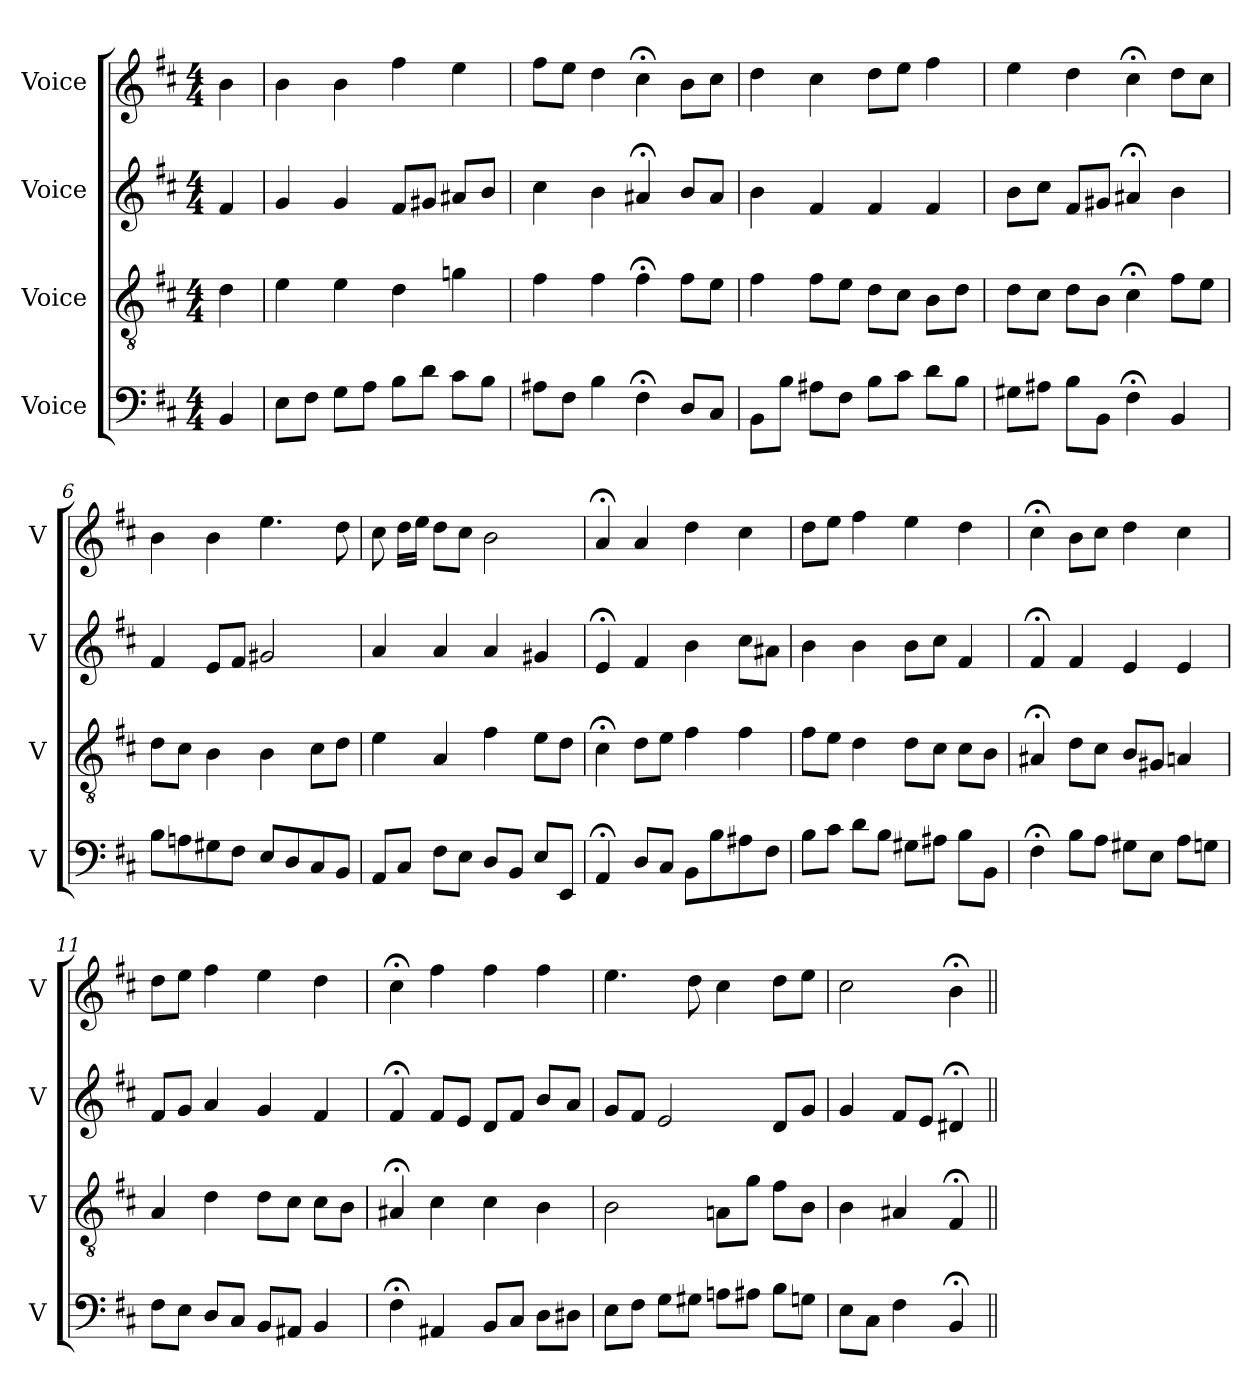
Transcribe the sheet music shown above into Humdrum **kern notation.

**kern	**kern	**kern	**kern
*part4	*part3	*part2	*part1
*staff4	*staff3	*staff2	*staff1
*I"Voice	*I"Voice	*I"Voice	*I"Voice
*I'V	*I'V	*I'V	*I'V
*clefF4	*clefGv2	*clefG2	*clefG2
*k[f#c#]	*k[f#c#]	*k[f#c#]	*k[f#c#]
*M4/4	*M4/4	*M4/4	*M4/4
=	=	=	=
4BB	4d	4f#	4b
=2	=2	=2	=2
8EL	4e	4g	4b
8F#J	.	.	.
8GL	4e	4g	4b
8AJ	.	.	.
8BL	4d	8f#L	4ff#
8dJ	.	8g#XJ	.
8c#L	4gn	8a#XL	4ee
8BJ	.	8bJ	.
=3	=3	=3	=3
8A#XL	4f#	4cc#	8ff#L
8F#J	.	.	8eeJ
4B	4f#	4b	4dd
4F#;<	4f#;<	4a#X;<	4cc#;<
8DL	8f#L	8bL	8bL
8C#J	8eJ	8a#J	8cc#J
=4	=4	=4	=4
8BBL	4f#	4b	4dd
8BJ	.	.	.
8A#XL	8f#L	4f#	4cc#
8F#J	8eJ	.	.
8BL	8dL	4f#	8ddL
8c#J	8c#J	.	8eeJ
8dL	8BL	4f#	4ff#
8BJ	8dJ	.	.
=5	=5	=5	=5
8G#XL	8dL	8bL	4ee
8A#XJ	8c#J	8cc#J	.
8BL	8dL	8f#L	4dd
8BBJ	8BJ	8g#XJ	.
4F#;<	4c#;<	4a#X;<	4cc#;<
4BB	8f#L	4b	8ddL
.	8eJ	.	8cc#J
=6	=6	=6	=6
8BL	8dL	4f#	4b
8An	8c#J	.	.
8G#X	4B	8eL	4b
8F#J	.	8f#J	.
8EL	4B	2g#X	4.ee
8D	.	.	.
8C#	8c#L	.	.
8BBJ	8dJ	.	8dd
=7	=7	=7	=7
8AAL	4e	4a	8cc#
8C#J	.	.	16ddLL
.	.	.	16eeJJ
8F#L	4A	4a	8ddL
8EJ	.	.	8cc#J
8DL	4f#	4a	2b
8BBJ	.	.	.
8EL	8eL	4g#X	.
8EEJ	8dJ	.	.
=8	=8	=8	=8
4AA;<	4c#;<	4e;<	4a;<
8DL	8dL	4f#	4a
8C#J	8eJ	.	.
8BBL	4f#	4b	4dd
8B	.	.	.
8A#X	4f#	8cc#L	4cc#
8F#J	.	8a#XJ	.
=9	=9	=9	=9
8BL	8f#L	4b	8ddL
8c#J	8eJ	.	8eeJ
8dL	4d	4b	4ff#
8BJ	.	.	.
8G#XL	8dL	8bL	4ee
8A#XJ	8c#J	8cc#J	.
8BL	8c#L	4f#	4dd
8BBJ	8BJ	.	.
=10	=10	=10	=10
4F#;<	4A#X;<	4f#;<	4cc#;<
8BL	8dL	4f#	8bL
8AJ	8c#J	.	8cc#J
8G#XL	8BL	4e	4dd
8EJ	8G#XJ	.	.
8AL	4An	4e	4cc#
8GnJ	.	.	.
=11	=11	=11	=11
8F#L	4A	8f#L	8ddL
8EJ	.	8gJ	8eeJ
8DL	4d	4a	4ff#
8C#J	.	.	.
8BBL	8dL	4g	4ee
8AA#XJ	8c#J	.	.
4BB	8c#L	4f#	4dd
.	8BJ	.	.
=12	=12	=12	=12
4F#;<	4A#X;<	4f#;<	4cc#;<
4AA#X	4c#	8f#L	4ff#
.	.	8eJ	.
8BBL	4c#	8dL	4ff#
8C#J	.	8f#J	.
8DL	4B	8bL	4ff#
8D#XJ	.	8aJ	.
=13	=13	=13	=13
8EL	2B	8gL	4.ee
8F#J	.	8f#J	.
8GL	.	2e	.
8G#XJ	.	.	8dd
8AnL	8AnL	.	4cc#
8A#XJ	8gJ	.	.
8BL	8f#L	8dL	8ddL
8GnJ	8BJ	8gJ	8eeJ
=14	=14	=14	=14
8EL	4B	4g	2cc#
8C#J	.	.	.
4F#	4A#X	8f#L	.
.	.	8eJ	.
4BB;<	4F#;<	4d#X;<	4b;<
=||	=||	=||	=||
*-	*-	*-	*-
